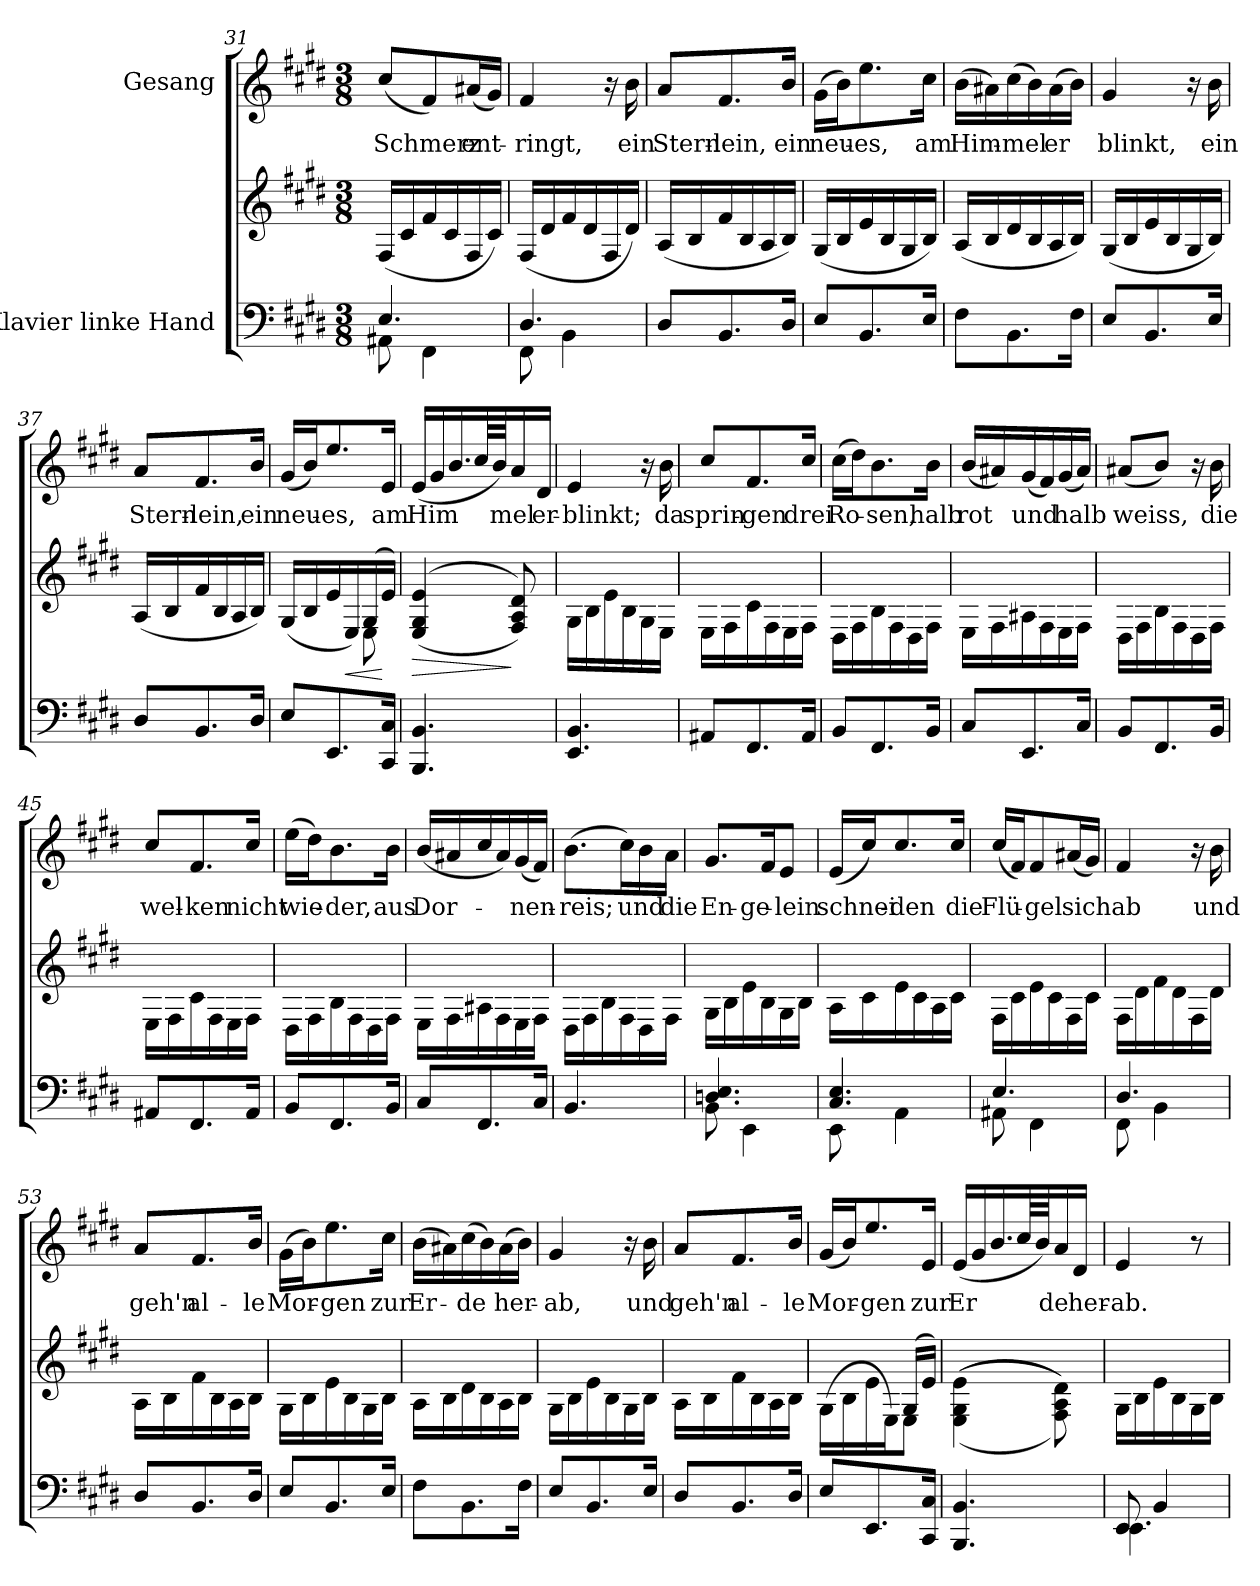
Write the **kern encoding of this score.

**kern	**kern	**dynam	**kern	**text
*part2	*part2	*part2	*part1	*part1
*staff3	*staff2	*staff2/3	*staff1	*staff1
*I"Klavier linke Hand	*	*	*I"Gesang	*
*clefF4	*clefG2	*	*clefG2	*
*k[f#c#g#d#]	*k[f#c#g#d#]	*	*k[f#c#g#d#]	*
*M3/8	*M3/8	*	*M3/8	*
=31	=31	=31	=31	=31
*^	*	*	*	*
!	!	!	!	!	!LO:LY:b
4.E/	8AA#X\	(16F#/LL	.	(8cc#/L	Schmerz
.	.	16c#/	.	.	.
.	4FF#\	16f#/	.	8f#/)	.
.	.	16c#/	.	.	.
!	!	!	!	!	!LO:LY:b
.	.	16F#/	.	(16a#X/L	ent-
.	.	16c#/JJ)	.	16g#/JJ)	.
=32	=32	=32	=32	=32	=32
!	!	!	!	!	!LO:LY:b
4.D#/	8FF#\	(16F#/LL	.	4f#/	ringt,
.	.	16d#/	.	.	.
.	4BB\	16f#/	.	.	.
.	.	16d#/	.	.	.
.	.	16F#/	.	16r	.
!	!	!	!	!	!LO:LY:b
.	.	16d#/JJ)	.	16b\	ein
*v	*v	*	*	*	*
!!LO:LB:g=z
=33	=33	=33	=33	=33
!	!	!	!	!LO:LY:b
8D#/L	(16A/LL	.	8a/L	Stern-
.	16B/	.	.	.
!	!	!	!	!LO:LY:b
8.BB/	16f#/	.	8.f#/	lein,
.	16B/	.	.	.
.	16A/	.	.	.
!	!	!	!	!LO:LY:b
16D#/Jk	16B/JJ)	.	16b/Jk	ein
=34	=34	=34	=34	=34
!	!	!	!	!LO:LY:b
8E/L	(16G#/LL	.	(16g#\LL	neu-
.	16B/	.	16b\J)	.
!	!	!	!	!LO:LY:b
8.BB/	16e/	.	8.ee\	es,
.	16B/	.	.	.
.	16G#/	.	.	.
!	!	!	!	!LO:LY:b
16E/Jk	16B/JJ)	.	16cc#\Jk	am
!!LO:LB:g=z
=35	=35	=35	=35	=35
!	!	!	!	!LO:LY:b
8F#\L	(16A/LL	.	(16b\LL	Him-
.	16B/	.	16a#X\)	.
!	!	!	!	!LO:LY:b
8.BB\	16d#/	.	(16cc#\	mel
.	16B/	.	16b\)	.
!	!	!	!	!LO:LY:b
.	16A/	.	(16a#\	er
16F#\Jk	16B/JJ)	.	16b\JJ)	.
=36	=36	=36	=36	=36
!	!	!	!	!LO:LY:b
8E/L	(16G#/LL	.	4g#/	blinkt,
.	16B/	.	.	.
8.BB/	16e/	.	.	.
.	16B/	.	.	.
.	16G#/	.	16r	.
!	!	!	!	!LO:LY:b
16E/Jk	16B/JJ)	.	16b\	ein
=37	=37	=37	=37	=37
!	!	!	!	!LO:LY:b
8D#/L	(16A/LL	.	8a/L	Stern-
.	16B/	.	.	.
!	!	!	!	!LO:LY:b
8.BB/	16f#/	.	8.f#/	lein,
.	16B/	.	.	.
.	16A/	.	.	.
!	!	!	!	!LO:LY:b
16D#/Jk	16B/JJ)	.	16b/Jk	ein
=38	=38	=38	=38	=38
*	*^	*	*	*
!	!	!	!	!	!LO:LY:b
8E/L	(16G#/LL	4ryy	.	(16g#/LL	neu-
.	16B/	.	.	16b/J)	.
!	!	!	!	!	!LO:LY:b
8.EE/	16e/	.	.	8.ee/	es,
!	!	!	!LO:HP:b	!	!
.	16E/)	.	<	.	.
.	(16G#/	8E\	.	.	.
!	!	!	!	!	!LO:LY:b
16CC#/ 16C#/Jk	16e/JJ)	.	[	16e/Jk	am
*	*v	*v	*	*	*
!!LO:PB:g=z
=39	=39	=39	=39	=39
!	!	!LO:HP:b	!	!LO:LY:b
4.BBB/ 4.BB/	((4E/ 4G#/ 4e/	>	(16e/LL	Him
.	.	.	16g#/	.
.	.	.	16.b/	.
.	.	.	64cc#/LL	.
.	.	.	64b/JJ)	.
!	!	!	!	!LO:LY:b
.	8F#/ 8A/ 8d#/))	]	16a/	mel
!	!	!	!	!LO:LY:b
.	.	.	16d#/JJ	er-
=40	=40	=40	=40	=40
!	!	!	!	!LO:LY:b
4.EE/ 4.BB/	16G#\LL	.	4e/	blinkt;
.	16B\	.	.	.
.	16e\	.	.	.
.	16B\	.	.	.
.	16G#\	.	16r	.
!	!	!	!	!LO:LY:b
.	16E\JJ	.	16b\	da
!!LO:LB:g=z
=41	=41	=41	=41	=41
!	!	!	!	!LO:LY:b
8AA#X/L	16E\LL	.	8cc#/L	sprin-
.	16F#\	.	.	.
!	!	!	!	!LO:LY:b
8.FF#/	16c#\	.	8.f#/	gen
.	16F#\	.	.	.
.	16E\	.	.	.
!	!	!	!	!LO:LY:b
16AA#/Jk	16F#\JJ	.	16cc#/Jk	drei
=42	=42	=42	=42	=42
!	!	!	!	!LO:LY:b
8BB/L	16D#\LL	.	(16cc#\LL	Ro-
.	16F#\	.	16dd#\J)	.
!	!	!	!	!LO:LY:b
8.FF#/	16B\	.	8.b\	sen,
.	16F#\	.	.	.
.	16D#\	.	.	.
!	!	!	!	!LO:LY:b
16BB/Jk	16F#\JJ	.	16b\Jk	halb
=43	=43	=43	=43	=43
!	!	!	!	!LO:LY:b
8C#/L	16E\LL	.	(16b/LL	rot
.	16F#\	.	16a#X/)	.
!	!	!	!	!LO:LY:b
8.EE/	16A#X\	.	(16g#/	und
.	16F#\	.	16f#/)	.
!	!	!	!	!LO:LY:b
.	16E\	.	(16g#/	halb
16C#/Jk	16F#\JJ	.	16a#/JJ)	.
=44	=44	=44	=44	=44
!	!	!	!	!LO:LY:b
8BB/L	16D#\LL	.	(8a#X/L	weiss,
.	16F#\	.	.	.
8.FF#/	16B\	.	8b/J)	.
.	16F#\	.	.	.
.	16D#\	.	16r	.
!	!	!	!	!LO:LY:b
16BB/Jk	16F#\JJ	.	16b\	die
!!LO:LB:g=z
=45	=45	=45	=45	=45
!	!	!	!	!LO:LY:b
8AA#X/L	16E\LL	.	8cc#/L	wel-
.	16F#\	.	.	.
!	!	!	!	!LO:LY:b
8.FF#/	16c#\	.	8.f#/	ken
.	16F#\	.	.	.
.	16E\	.	.	.
!	!	!	!	!LO:LY:b
16AA#/Jk	16F#\JJ	.	16cc#/Jk	nicht
=46	=46	=46	=46	=46
!	!	!	!	!LO:LY:b
8BB/L	16D#\LL	.	(16ee\LL	wie-
.	16F#\	.	16dd#\J)	.
!	!	!	!	!LO:LY:b
8.FF#/	16B\	.	8.b\	der,
.	16F#\	.	.	.
.	16D#\	.	.	.
!	!	!	!	!LO:LY:b
16BB/Jk	16F#\JJ	.	16b\Jk	aus
!!LO:LB:g=z
=47	=47	=47	=47	=47
!	!	!	!	!LO:LY:b
8C#/L	16E\LL	.	(16b/LL	Dor-
.	16F#\	.	16a#X/	.
8.FF#/	16A#X\	.	16cc#/	.
.	16F#\	.	16a#/)	.
!	!	!	!	!LO:LY:b
.	16E\	.	(16g#/	nen-
16C#/Jk	16F#\JJ	.	16f#/JJ)	.
=48	=48	=48	=48	=48
!	!	!	!	!LO:LY:b
4.BB/	16D#\LL	.	(8.b\L	reis;
.	16F#\	.	.	.
.	16B\	.	.	.
.	16F#\	.	16cc#\L)	.
!	!	!	!	!LO:LY:b
.	16D#\	.	16b\	und
!	!	!	!	!LO:LY:b
.	16F#\JJ	.	16a\JJ	die
=49	=49	=49	=49	=49
*^	*	*	*	*
!	!	!	!	!	!LO:LY:b
4.Dn/ 4.E/	8BB\	16G#\LL	.	8.g#/L	En-
.	.	16B\	.	.	.
.	4EE\	16e\	.	.	.
!	!	!	!	!	!LO:LY:b
.	.	16B\	.	16f#/K	ge-
!	!	!	!	!	!LO:LY:b
.	.	16G#\	.	8e/J	lein
.	.	16B\JJ	.	.	.
=50	=50	=50	=50	=50	=50
!	!	!	!	!	!LO:LY:b
4.C#/ 4.E/	8EE\	16A\LL	.	(16e/LL	schnei-
.	.	16c#\	.	16cc#/J)	.
!	!	!	!	!	!LO:LY:b
.	4AA\	16e\	.	8.cc#/	den
.	.	16c#\	.	.	.
.	.	16A\	.	.	.
!	!	!	!	!	!LO:LY:b
.	.	16c#\JJ	.	16cc#/Jk	die
!!LO:PB:g=z
=51	=51	=51	=51	=51	=51
!	!	!	!	!	!LO:LY:b
4.E/	8AA#X\	16F#\LL	.	(16cc#/LL	Flü-
.	.	16c#\	.	16f#/J)	.
!	!	!	!	!	!LO:LY:b
.	4FF#\	16e\	.	8f#/	gel
.	.	16c#\	.	.	.
!	!	!	!	!	!LO:LY:b
.	.	16F#\	.	(16a#X/L	sich
.	.	16c#\JJ	.	16g#/JJ)	.
=52	=52	=52	=52	=52	=52
!	!	!	!	!	!LO:LY:b
4.D#/	8FF#\	16F#\LL	.	4f#/	ab
.	.	16d#\	.	.	.
.	4BB\	16f#\	.	.	.
.	.	16d#\	.	.	.
.	.	16F#\	.	16r	.
!	!	!	!	!	!LO:LY:b
.	.	16d#\JJ	.	16b\	und
*v	*v	*	*	*	*
!!LO:LB:g=z
=53	=53	=53	=53	=53
*	*^	*	*	*
!	!	!	!	!	!LO:LY:b
8D#/L	4.ryy	16A\LL	.	8a/L	geh'n
.	.	16B\	.	.	.
!	!	!	!	!	!LO:LY:b
8.BB/	.	16f#\	.	8.f#/	al-
.	.	16B\	.	.	.
.	.	16A\	.	.	.
!	!	!	!	!	!LO:LY:b
16D#/Jk	.	16B\JJ	.	16b/Jk	le
=54	=54	=54	=54	=54	=54
!	!	!	!	!	!LO:LY:b
8E/L	4.ryy	16G#\LL	.	(16g#\LL	Mor-
.	.	16B\	.	16b\J)	.
!	!	!	!	!	!LO:LY:b
8.BB/	.	16e\	.	8.ee\	gen
.	.	16B\	.	.	.
.	.	16G#\	.	.	.
!	!	!	!	!	!LO:LY:b
16E/Jk	.	16B\JJ	.	16cc#\Jk	zur
=55	=55	=55	=55	=55	=55
!	!	!	!	!	!LO:LY:b
8F#\L	4.ryy	16A\LL	.	(16b\LL	Er-
.	.	16B\	.	16a#X\)	.
!	!	!	!	!	!LO:LY:b
8.BB\	.	16d#\	.	(16cc#\	de
.	.	16B\	.	16b\)	.
!	!	!	!	!	!LO:LY:b
.	.	16A\	.	(16a#\	her-
16F#\Jk	.	16B\JJ	.	16b\JJ)	.
=56	=56	=56	=56	=56	=56
!	!	!	!	!	!LO:LY:b
8E/L	4.ryy	16G#\LL	.	4g#/	ab,
.	.	16B\	.	.	.
8.BB/	.	16e\	.	.	.
.	.	16B\	.	.	.
.	.	16G#\	.	16r	.
!	!	!	!	!	!LO:LY:b
16E/Jk	.	16B\JJ	.	16b\	und
!!LO:LB:g=z
=57	=57	=57	=57	=57	=57
!	!	!	!	!	!LO:LY:b
8D#/L	4.ryy	16A\LL	.	8a/L	geh'n
.	.	16B\	.	.	.
!	!	!	!	!	!LO:LY:b
8.BB/	.	16f#\	.	8.f#/	al-
.	.	16B\	.	.	.
.	.	16A\	.	.	.
!	!	!	!	!	!LO:LY:b
16D#/Jk	.	16B\JJ	.	16b/Jk	le
=58	=58	=58	=58	=58	=58
!	!	!	!	!	!LO:LY:b
8E/L	4ryy	(16G#\LL	.	(16g#/LL	Mor-
.	.	16B\	.	16b/J)	.
!	!	!	!	!	!LO:LY:b
8.EE/	.	16e\	.	8.ee/	gen
.	.	16E\J)	.	.	.
.	(16G#/LL	8E\J	.	.	.
!	!	!	!	!	!LO:LY:b
16CC#/ 16C#/Jk	16e/JJ)	.	.	16e/Jk	zur
*	*v	*v	*	*	*
!!LO:LB:g=z
=59	=59	=59	=59	=59
!	!	!	!	!LO:LY:b
4.BBB/ 4.BB/	(((4E\ 4G#\ 4e\	.	(16e/LL	Er
.	.	.	16g#/	.
.	.	.	16.b/	.
.	.	.	64cc#/LL	.
.	.	.	64b/JJ)	.
!	!	!	!	!LO:LY:b
.	8F#\ 8A\ 8d#\)))	.	16a/	de
!	!	!	!	!LO:LY:b
.	.	.	16d#/JJ	her-
=60	=60	=60	=60	=60
*^	*	*	*	*
!	!	!	!	!	!LO:LY:b
8EE/	4.EE\	16G#\LL	.	4e/	ab.
.	.	16B\	.	.	.
4BB/	.	16e\	.	.	.
.	.	16B\	.	.	.
.	.	16G#\	.	8r	.
.	.	16B\JJ	.	.	.
*v	*v	*	*	*	*
=	=	=	=	=
*-	*-	*-	*-	*-
